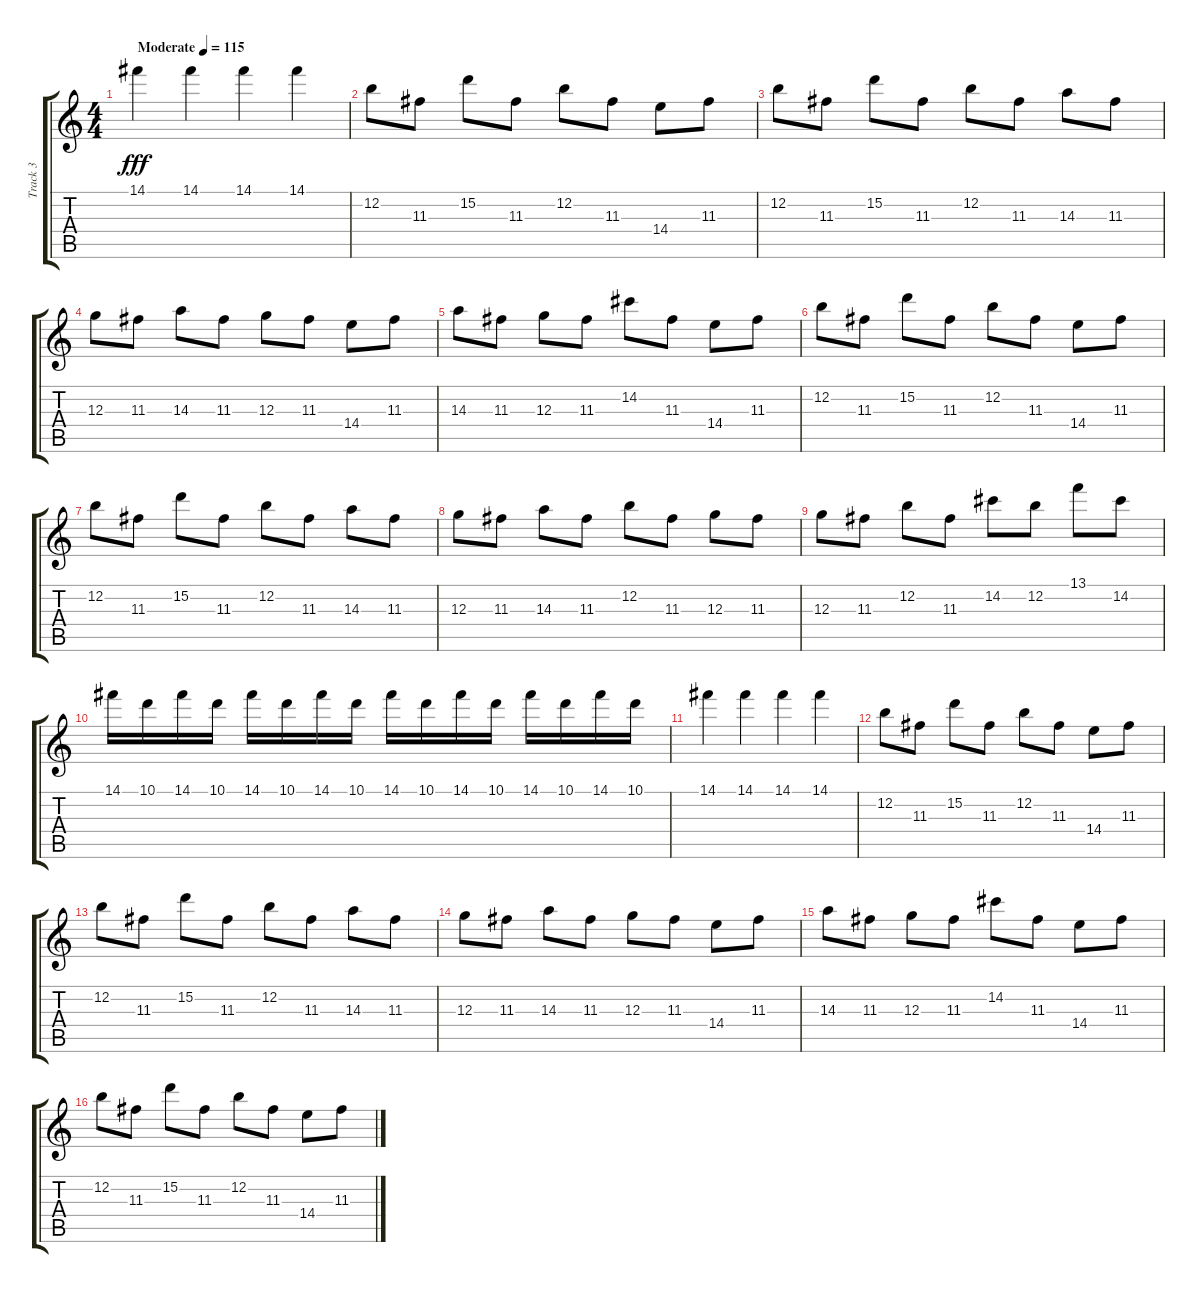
\track ("Track 3" "Track 3") {instrument overdrivenguitar}
\staff {score tabs}
\tuning (E4 B3 G3 D3 A2 E2) {hide}
\ts (4 4)
\tempo (115 "Moderate")
\clef g2
\ks c
14.1.4{dy fff instrument overdrivenguitar} 14.1.4 14.1.4 14.1.4 |
12.2.8 11.3.8 15.2.8 11.3.8 12.2.8 11.3.8 14.4.8 11.3.8 |
12.2.8 11.3.8 15.2.8 11.3.8 12.2.8 11.3.8 14.3.8 11.3.8 |
12.3.8 11.3.8 14.3.8 11.3.8 12.3.8 11.3.8 14.4.8 11.3.8 |
14.3.8 11.3.8 12.3.8 11.3.8 14.2.8 11.3.8 14.4.8 11.3.8 |
12.2.8 11.3.8 15.2.8 11.3.8 12.2.8 11.3.8 14.4.8 11.3.8 |
12.2.8 11.3.8 15.2.8 11.3.8 12.2.8 11.3.8 14.3.8 11.3.8 |
12.3.8 11.3.8 14.3.8 11.3.8 12.2.8 11.3.8 12.3.8 11.3.8 |
12.3.8 11.3.8 12.2.8 11.3.8 14.2.8 12.2.8 13.1.8 14.2.8 |
14.1.16 10.1.16 14.1.16 10.1.16 14.1.16 10.1.16 14.1.16 10.1.16 14.1.16 10.1.16 14.1.16 10.1.16 14.1.16 10.1.16 14.1.16 10.1.16 |
14.1.4 14.1.4 14.1.4 14.1.4 |
12.2.8 11.3.8 15.2.8 11.3.8 12.2.8 11.3.8 14.4.8 11.3.8 |
12.2.8 11.3.8 15.2.8 11.3.8 12.2.8 11.3.8 14.3.8 11.3.8 |
12.3.8 11.3.8 14.3.8 11.3.8 12.3.8 11.3.8 14.4.8 11.3.8 |
14.3.8 11.3.8 12.3.8 11.3.8 14.2.8 11.3.8 14.4.8 11.3.8 |
12.2.8 11.3.8 15.2.8 11.3.8 12.2.8 11.3.8 14.4.8 11.3.8
